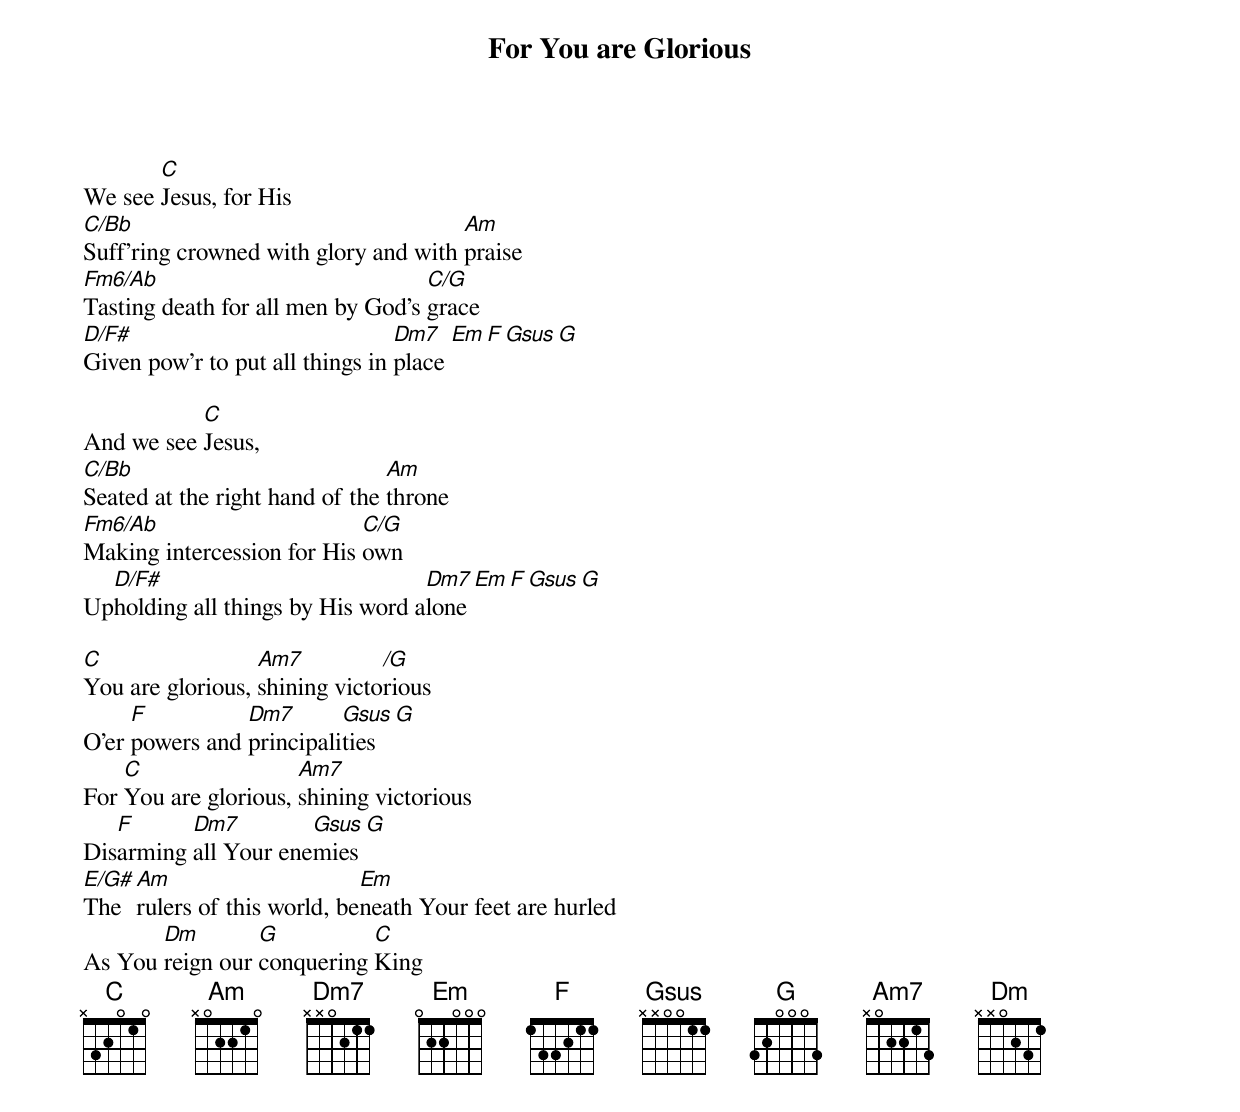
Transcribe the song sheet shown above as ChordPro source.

{title: For You are Glorious}
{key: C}
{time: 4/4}
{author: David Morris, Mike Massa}
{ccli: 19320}
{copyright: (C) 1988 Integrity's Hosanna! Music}

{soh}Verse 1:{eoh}
We see [C]Jesus, for His
[C/Bb]Suff'ring crowned with glory and with [Am]praise
[Fm6/Ab]Tasting death for all men by God's [C/G]grace
[D/F#]Given pow'r to put all things in [Dm7]place [Em][F][Gsus][G]

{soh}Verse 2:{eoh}
And we see [C]Jesus,
[C/Bb]Seated at the right hand of the [Am]throne
[Fm6/Ab]Making intercession for His [C/G]own
Up[D/F#]holding all things by His word a[Dm7]lone [Em][F][Gsus][G]

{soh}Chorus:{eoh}
[C]You are glorious, [Am7]shining victo[/G]rious
O'er [F]powers and [Dm7]principali[Gsus]ties [G]
For [C]You are glorious, [Am7]shining victorious
Dis[F]arming [Dm7]all Your ene[Gsus]mies [G]
[E/G#]The [Am]rulers of this world, be[Em]neath Your feet are hurled
As You [Dm]reign our [G]conquering [C]King
